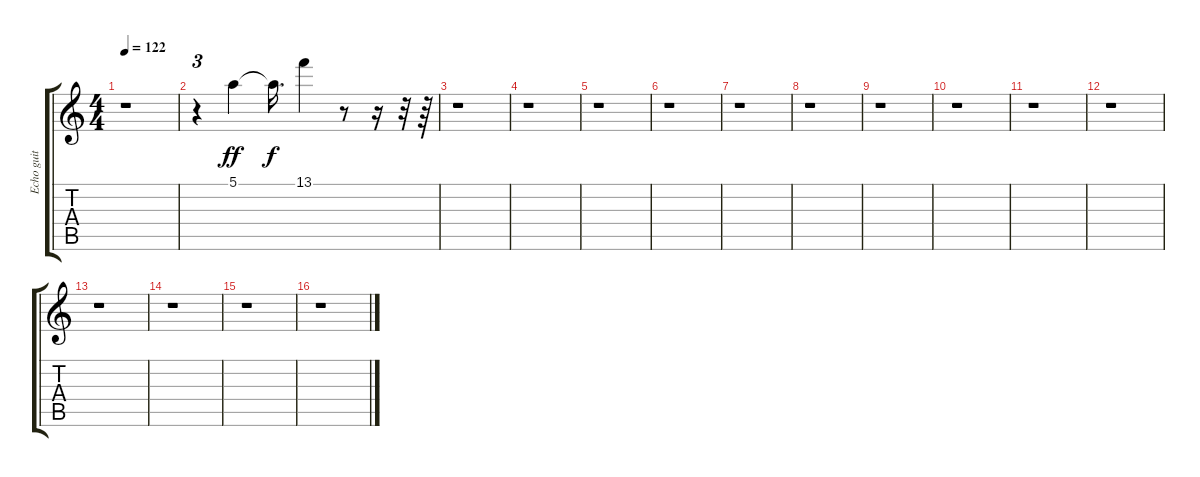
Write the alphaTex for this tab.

\track ("Echo guit 2" "Echo guit ") {instrument distortionguitar}
\staff {score tabs}
\tuning (E4 B3 G3 D3 A2 E2) {hide}
\ts (4 4)
\tempo 122
\clef g2
\ks c
r.1{dy f} |
r.4{tu (3 2)} 5.1.4{dy ff} 5.1{t}.16{d dy f} 13.1.4 r.8 r.16 r.32 r.64 |
r.1 |
r.1 |
r.1 |
r.1 |
r.1 |
r.1 |
r.1 |
r.1 |
r.1 |
r.1 |
r.1 |
r.1 |
r.1 |
r.1
